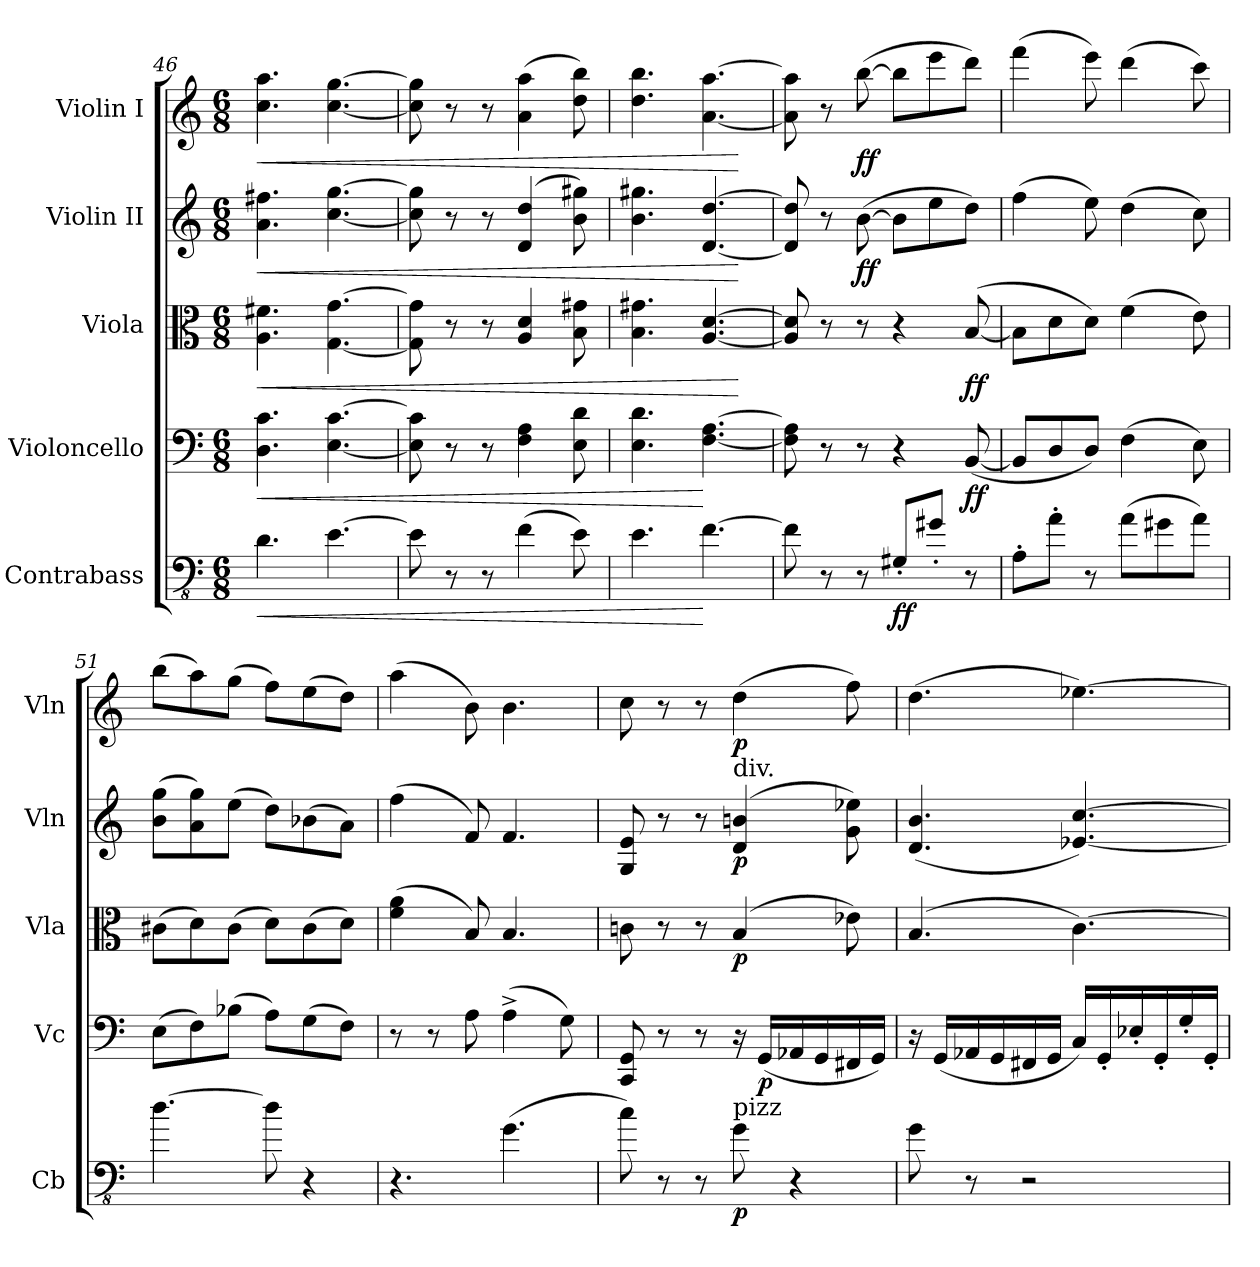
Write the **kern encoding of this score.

**kern	**dynam	**kern	**dynam	**kern	**dynam	**kern	**dynam	**kern	**dynam
*part5	*part5	*part4	*part4	*part3	*part3	*part2	*part2	*part1	*part1
*staff5	*staff5	*staff4	*staff4	*staff3	*staff3	*staff2	*staff2	*staff1	*staff1
*I"Contrabass	*	*I"Violoncello	*	*I"Viola	*	*I"Violin II	*	*I"Violin I	*
*I'Cb	*	*I'Vc	*	*I'Vla	*	*I'Vln	*	*I'Vln	*
*clefFv4	*	*clefF4	*	*clefC3	*	*clefG2	*	*clefG2	*
*ITrd7c12	*	*	*	*	*	*	*	*	*
*k[]	*	*k[]	*	*k[]	*	*k[]	*	*k[]	*
*M6/8	*	*M6/8	*	*M6/8	*	*M6/8	*	*M6/8	*
=46	=46	=46	=46	=46	=46	=46	=46	=46	=46
!	!LO:HP:b	!	!LO:HP:b	!	!LO:HP:b	!	!LO:HP:b	!	!LO:HP:b
4.DD\	<	4.D\ 4.c\	<	4.A\ 4.f#X\	<	4.a\ 4.ff#X\	<	4.cc\ 4.aa\	<
[4.EE\	.	[4.E\ [4.c\	.	[4.G\ [4.g\	.	[4.cc\ [4.gg\	.	[4.cc\ [4.gg\	.
=47	=47	=47	=47	=47	=47	=47	=47	=47	=47
8EE\]	.	8E\] 8c\]	.	8G\] 8g\]	.	8cc\] 8gg\]	.	8cc\] 8gg\]	.
8r	.	8r	.	8r	.	8r	.	8r	.
8r	.	8r	.	8r	.	8r	.	8r	.
(4FF\	.	4F\ 4A\	.	4A/ 4d/	.	(4d/ 4dd/	.	(4a\ 4aa\	.
8EE\)	.	8E\ 8d\	.	8B\ 8g#X\	.	8b\ 8gg#X\)	.	8dd\ 8bb\)	.
=48	=48	=48	=48	=48	=48	=48	=48	=48	=48
4.EE\	.	4.E\ 4.d\	.	4.B\ 4.g#X\	.	4.b\ 4.gg#X\	.	4.dd\ 4.bb\	.
[4.FF\	[	[4.F\ [4.A\	[	[4.A/ [4.d/	.	[4.d/ [4.dd/	.	[4.a\ [4.aa\	.
.	.	.	.	.	[	.	[	.	[
=49	=49	=49	=49	=49	=49	=49	=49	=49	=49
8FF\]	.	8F\] 8A\]	.	8A/] 8d/]	.	8d/] 8dd/]	.	8a\] 8aa\]	.
8r	.	8r	.	8r	.	8r	.	8r	.
!	!	!	!	!	!	!	!LO:DY:b	!	!LO:DY:b
8r	.	8r	.	8r	.	([8b\	ff	([8bb\	ff
!	!LO:DY:b	!	!	!	!	!	!	!	!
8GGG#X'/L	ff	4r	.	4r	.	8b\L]	.	8bb\L]	.
8GG#X'/J	.	.	.	.	.	8ee\	.	8eee\	.
!	!	!	!LO:DY:b	!	!LO:DY:b	!	!	!	!
8r	.	([8BB/	ff	([8B/	ff	8dd\J)	.	8ddd\J)	.
!!LO:LB:g=z
=50	=50	=50	=50	=50	=50	=50	=50	=50	=50
8AAA'\L	.	8BB/L]	.	8B\L]	.	(4ff\	.	(4fff\	.
8AA'\J	.	8D/	.	8d\	.	.	.	.	.
8r	.	8D/J)	.	8d\J)	.	8ee\)	.	8eee\)	.
(8AA\L	.	(4F\	.	(4f\	.	(4dd\	.	(4ddd\	.
8GG#X\	.	.	.	.	.	.	.	.	.
8AA\J)	.	8E\)	.	8e\)	.	8cc\)	.	8ccc\)	.
=51	=51	=51	=51	=51	=51	=51	=51	=51	=51
[4.D\	.	(8E\L	.	(8c#X\L	.	(8b\ 8gg\L	.	(8bb\L	.
.	.	8F\)	.	8d\)	.	8a\ 8gg\)	.	8aa\)	.
.	.	(8B-X\J	.	(8c#\J	.	(8ee\J	.	(8gg\J	.
8D\]	.	8A\L)	.	8d\L)	.	8dd\L)	.	8ff\L)	.
4r	.	(8G\	.	(8c#\	.	(8b-X\	.	(8ee\	.
.	.	8F\J)	.	8d\J)	.	8a\J)	.	8dd\J)	.
=52	=52	=52	=52	=52	=52	=52	=52	=52	=52
4.r	.	8r	.	(4f\ 4a\	.	(4ff\	.	(4aa\	.
.	.	8r	.	.	.	.	.	.	.
.	.	8A\	.	8B/)	.	8f/)	.	8b\)	.
(4.GG\	.	(4A^\	.	4.B/	.	4.f/	.	4.b\	.
.	.	8G\)	.	.	.	.	.	.	.
=53	=53	=53	=53	=53	=53	=53	=53	=53	=53
8C\)	.	8CC/ 8GG/	.	8cn\	.	8G/ 8e/	.	8cc\	.
8r	.	8r	.	8r	.	8r	.	8r	.
8r	.	8r	.	8r	.	8r	.	8r	.
!	!	!	!	!	!	!LO:TX:a:t=div.	!	!	!
!LO:TX:a:t=pizz	!	!	!	!	!	!	!	!	!
!	!LO:DY:b	!	!	!	!LO:DY:b	!	!LO:DY:b	!	!LO:DY:b
8GG\	p	16r	.	(4B/	p	(4d/ 4bn/	p	(4dd\	p
!	!	!	!LO:DY:b	!	!	!	!	!	!
.	.	(16GG/LL	p	.	.	.	.	.	.
4r	.	16AA-X/	.	.	.	.	.	.	.
.	.	16GG/	.	.	.	.	.	.	.
.	.	16FF#X/	.	8e-X\)	.	8g\ 8ee-X\)	.	8ff\)	.
.	.	16GG/JJ)	.	.	.	.	.	.	.
=54	=54	=54	=54	=54	=54	=54	=54	=54	=54
8GG\	.	16r	.	(4.B/	.	(4.d/ 4.b/	.	(4.dd\	.
.	.	(16GG/LL	.	.	.	.	.	.	.
8r	.	16AA-X/	.	.	.	.	.	.	.
.	.	16GG/	.	.	.	.	.	.	.
2r	.	16FF#X/	.	.	.	.	.	.	.
.	.	16GG/JJ	.	.	.	.	.	.	.
.	.	16C/LL)	.	[4.c\)	.	[4.e-X/ [4.cc/)	.	[4.ee-X\)	.
.	.	16GG'/	.	.	.	.	.	.	.
.	.	16E-X'/	.	.	.	.	.	.	.
.	.	16GG'/	.	.	.	.	.	.	.
.	.	16G'/	.	.	.	.	.	.	.
.	.	16GG'/JJ	.	.	.	.	.	.	.
=	=	=	=	=	=	=	=	=	=
*-	*-	*-	*-	*-	*-	*-	*-	*-	*-
